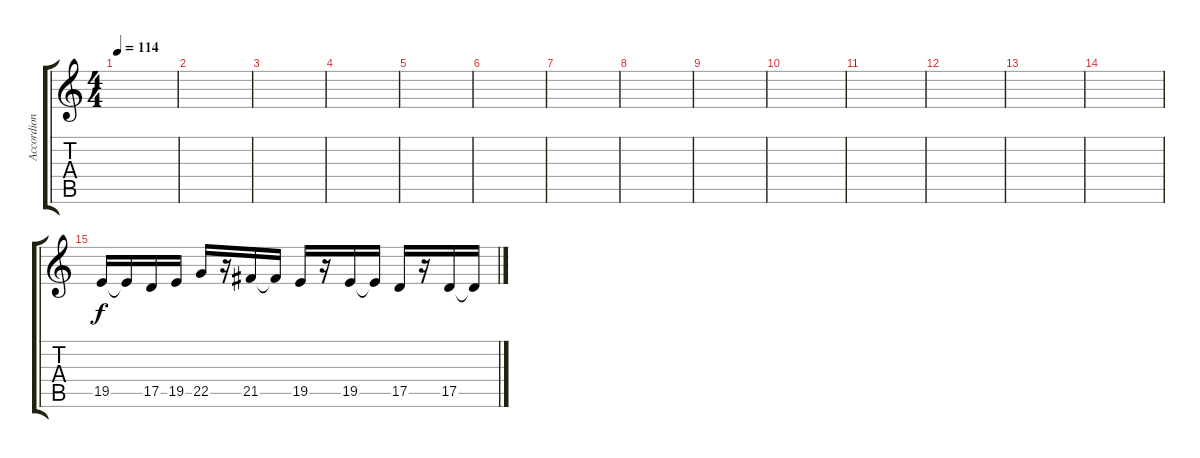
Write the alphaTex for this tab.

\track ("Accordion" "Accordion") {instrument accordion}
\staff {score tabs}
\tuning (E4 B3 G3 D3 A2 E2) {hide}
\ts (4 4)
\tempo 114
\clef g2
\ks c
|
|
|
|
|
|
|
|
|
|
|
|
|
|
19.5.16 19.5{t}.16 17.5.16 19.5.16 22.5.16 r.16 21.5.16 21.5{t}.16 19.5.16 r.16 19.5.16 19.5{t}.16 17.5.16 r.16 17.5.16 17.5{t}.16
